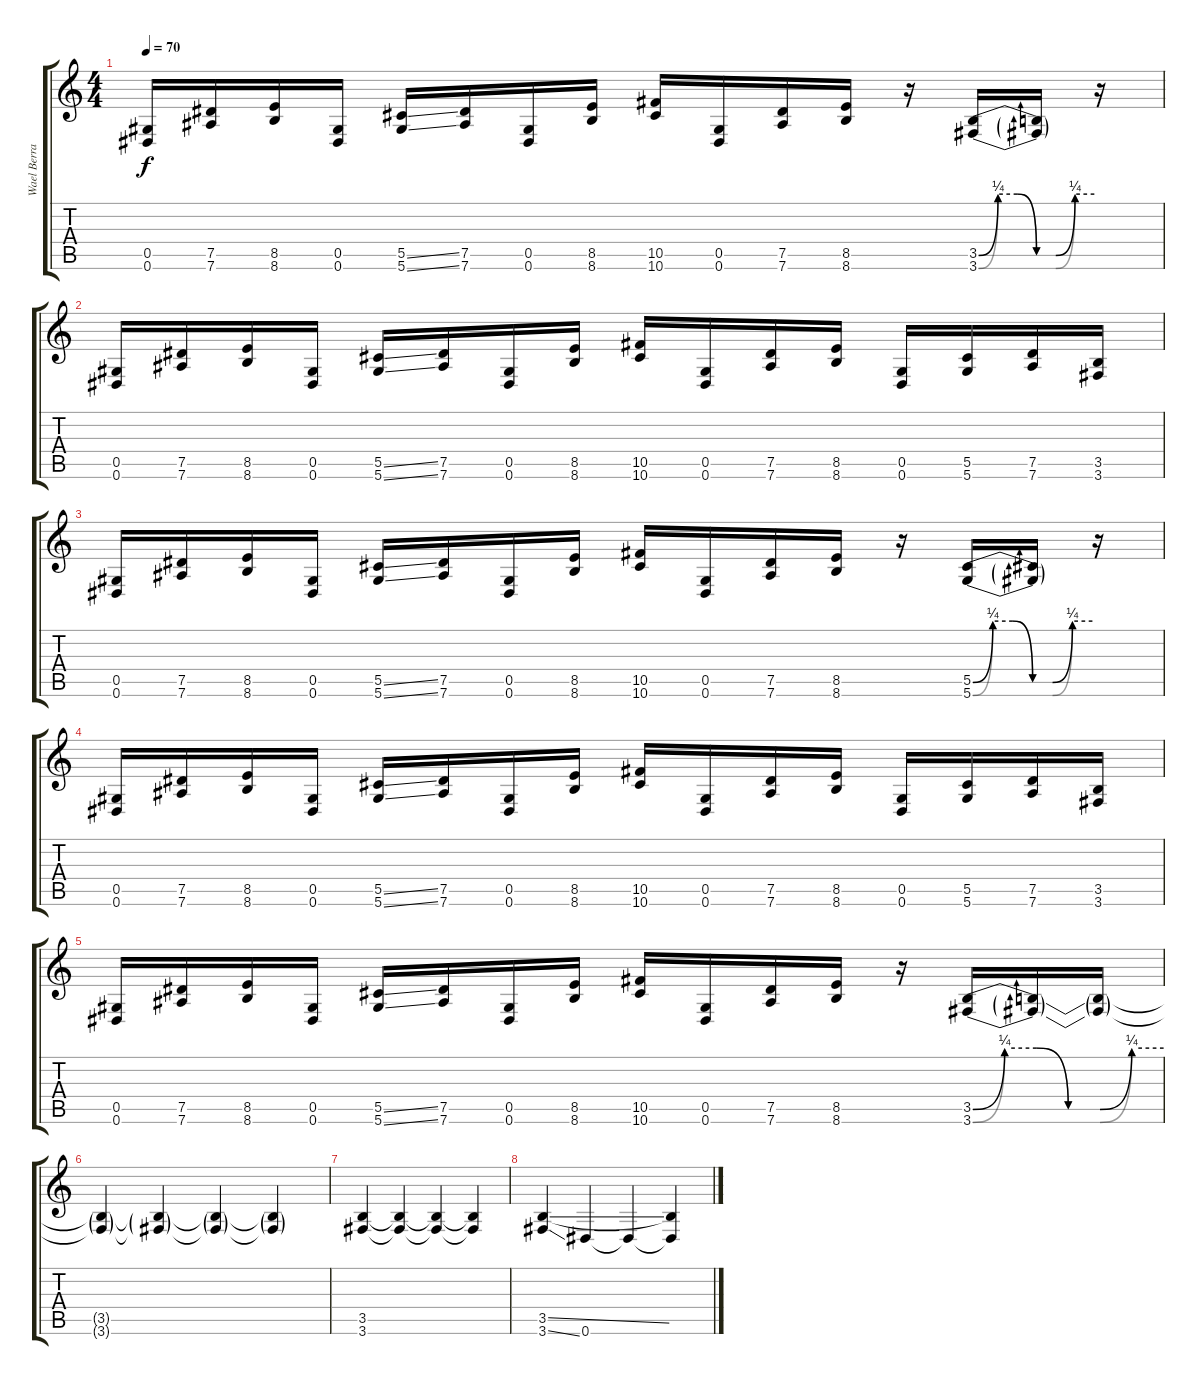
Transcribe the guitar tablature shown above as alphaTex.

\track ("Wael Berrais" "Wael Berra") {instrument distortionguitar}
\staff {score tabs}
\tuning (Eb4 Bb3 Gb3 Db3 Ab2 Eb2) {hide}
\ts (4 4)
\tempo 70
\clef g2
\ks c
(0.5 0.6).16{dy f} (7.5 7.6).16 (8.5 8.6).16 (0.5 0.6).16 (5.5{ss} 5.6{ss}).16 (7.5 7.6).16 (0.5 0.6).16 (8.5 8.6).16 (10.5 10.6).16 (0.5 0.6).16 (7.5 7.6).16 (8.5 8.6).16 r.16 (3.5{be (custom 0 0 10 1 20 1 30 0 40 0 50 1 60 1)} 3.6{be (custom 0 0 10 1 20 1 30 0 40 0 50 1 60 1)}).16 (3.5{t} 3.6{t}).16 r.16 |
(0.5 0.6).16 (7.5 7.6).16 (8.5 8.6).16 (0.5 0.6).16 (5.5{ss} 5.6{ss}).16 (7.5 7.6).16 (0.5 0.6).16 (8.5 8.6).16 (10.5 10.6).16 (0.5 0.6).16 (7.5 7.6).16 (8.5 8.6).16 (0.5 0.6).16 (5.5 5.6).16 (7.5 7.6).16 (3.5 3.6).16 |
(0.5 0.6).16 (7.5 7.6).16 (8.5 8.6).16 (0.5 0.6).16 (5.5{ss} 5.6{ss}).16 (7.5 7.6).16 (0.5 0.6).16 (8.5 8.6).16 (10.5 10.6).16 (0.5 0.6).16 (7.5 7.6).16 (8.5 8.6).16 r.16 (5.5{be (custom 0 0 10 1 20 1 30 0 40 0 50 1 60 1)} 5.6{be (custom 0 0 10 1 20 1 30 0 40 0 50 1 60 1)}).16 (5.5{t} 5.6{t}).16 r.16 |
(0.5 0.6).16 (7.5 7.6).16 (8.5 8.6).16 (0.5 0.6).16 (5.5{ss} 5.6{ss}).16 (7.5 7.6).16 (0.5 0.6).16 (8.5 8.6).16 (10.5 10.6).16 (0.5 0.6).16 (7.5 7.6).16 (8.5 8.6).16 (0.5 0.6).16 (5.5 5.6).16 (7.5 7.6).16 (3.5 3.6).16 |
(0.5 0.6).16 (7.5 7.6).16 (8.5 8.6).16 (0.5 0.6).16 (5.5{ss} 5.6{ss}).16 (7.5 7.6).16 (0.5 0.6).16 (8.5 8.6).16 (10.5 10.6).16 (0.5 0.6).16 (7.5 7.6).16 (8.5 8.6).16 r.16 (3.5{be (custom 0 0 10 1 20 1 30 0 40 0 50 1 60 1)} 3.6{be (custom 0 0 10 1 20 1 30 0 40 0 50 1 60 1)}).16 (3.5{t} 3.6{t}).16 (3.5{t} 3.6{t}).16 |
(3.5{t} 3.6{t}).4 (3.5{t} 3.6{t}).4 (3.5{t} 3.6{t}).4 (3.5{t} 3.6{t}).4 |
(3.5 3.6).4 (3.5{t} 3.6{t}).4 (3.5{t} 3.6{t}).4 (3.5{t} 3.6{t}).4 |
(3.5{ss} 3.6{ss}).4 0.6.4 0.6{t}.4 (3.5{t} 0.6{t}).4
